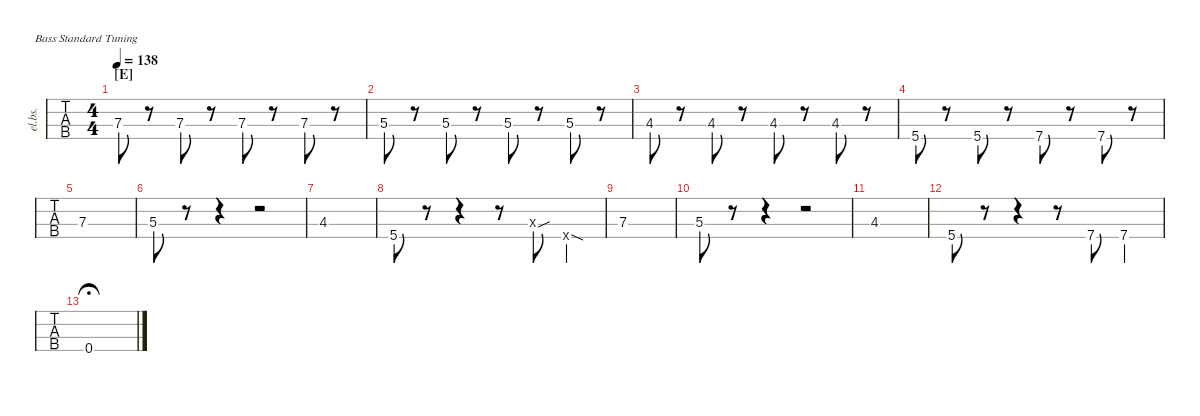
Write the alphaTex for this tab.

\defaultSystemsLayout 4
\hideDynamics
\bracketExtendMode nobrackets
\track ("Electric Bass" "el.bs.") {defaultSystemsLayout 4 instrument electricbassfinger}
\staff {tabs}
\tuning (G2 D2 A1 E1)
\ts (4 4)
\section ("E" "")
\tempo 138
\clef f4
\ks c
7.3.8{dy mf} r.8 7.3.8 r.8 7.3.8 r.8 7.3.8 r.8 |
5.3.8 r.8 5.3.8 r.8 5.3.8 r.8 5.3.8 r.8 |
4.3{acc #}.8 r.8 4.3{acc #}.8 r.8 4.3{acc #}.8 r.8 4.3{acc #}.8 r.8 |
5.4.8 r.8 5.4.8 r.8 7.4.8 r.8 7.4.8 r.8 |
7.3.1 |
5.3.8 r.8 r.4 r.2 |
4.3{acc #}.1 |
5.4.8 r.8 r.4 r.8 0.3{sou x}.8 0.4{sod x}.4 |
7.3.1 |
5.3.8 r.8 r.4 r.2 |
4.3{acc #}.1 |
5.4.8 r.8 r.4 r.8 7.4.8 7.4.4 |
0.4.1{fermata (medium 0.5)}
